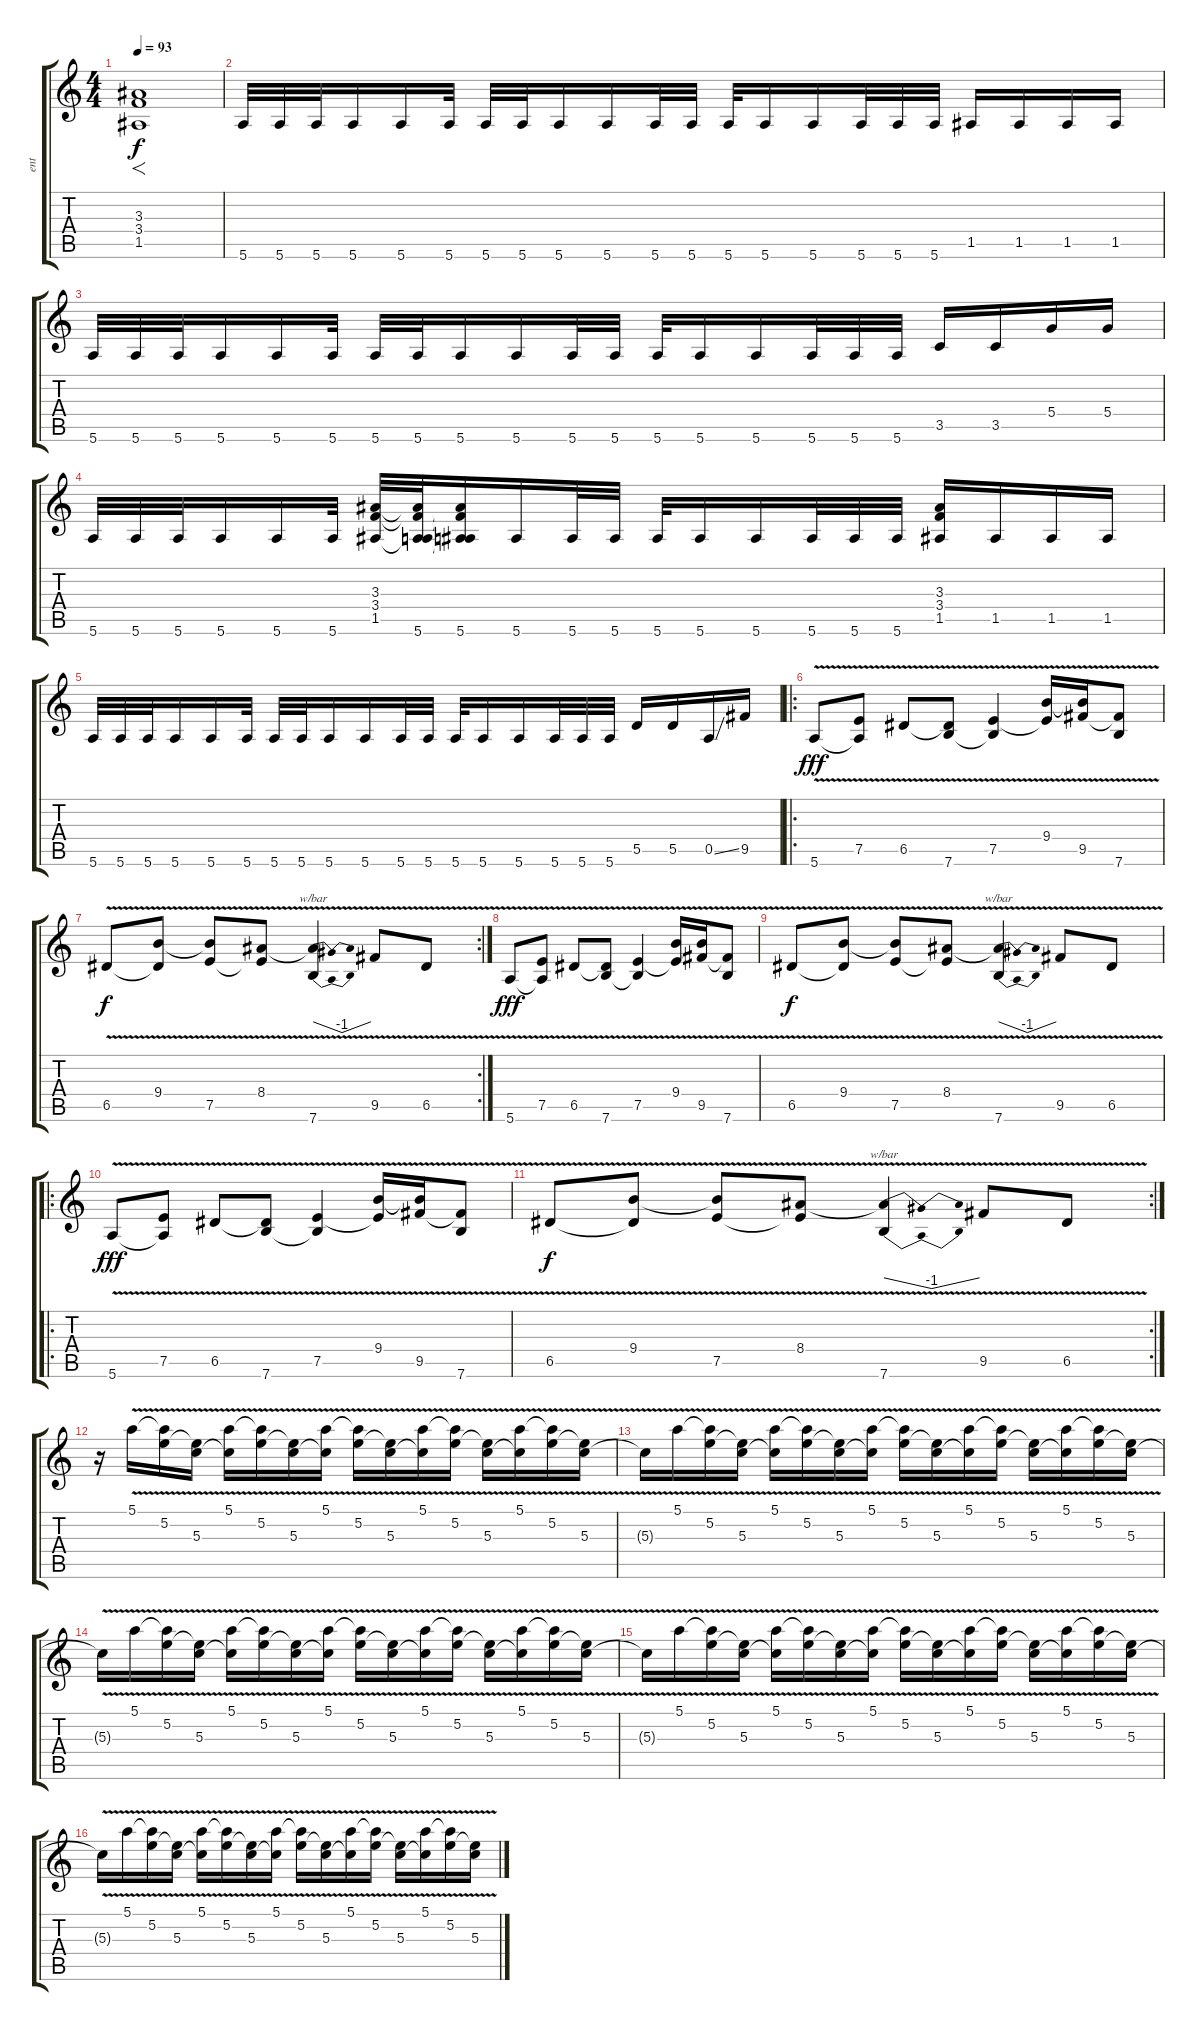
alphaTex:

\track ("ent" "ent") {instrument distortionguitar}
\staff {score tabs}
\tuning (E4 B3 G3 D3 A2 E2) {hide}
\ts (4 4)
\tempo 93
\clef g2
\ks c
(3.3 3.4 1.5).1{f dy f instrument distortionguitar} |
5.6.32 5.6.32 5.6.32 5.6.16 5.6.16 5.6.32 5.6.32 5.6.32 5.6.16 5.6.16 5.6.32 5.6.32 5.6.32 5.6.16 5.6.16 5.6.32 5.6.32 5.6.32 1.5.16 1.5.16 1.5.16 1.5.16 |
5.6.32 5.6.32 5.6.32 5.6.16 5.6.16 5.6.32 5.6.32 5.6.32 5.6.16 5.6.16 5.6.32 5.6.32 5.6.32 5.6.16 5.6.16 5.6.32 5.6.32 5.6.32 3.5.16 3.5.16 5.4.16 5.4.16 |
5.6.32 5.6.32 5.6.32 5.6.16 5.6.16 5.6.32 (3.3 3.4 1.5).32 (3.3{t} 3.4{t} 1.5{t} 5.6).32 (3.3{t} 3.4{t} 1.5{t} 5.6).16 5.6.16 5.6.32 5.6.32 5.6.32 5.6.16 5.6.16 5.6.32 5.6.32 5.6.32 (3.3 3.4 1.5).16 1.5.16 1.5.16 1.5.16 |
5.6.32 5.6.32 5.6.32 5.6.16 5.6.16 5.6.32 5.6.32 5.6.32 5.6.16 5.6.16 5.6.32 5.6.32 5.6.32 5.6.16 5.6.16 5.6.32 5.6.32 5.6.32 5.5.16 5.5.16 0.5{ss}.16 9.5.16 |
\ro
5.6{v}.8{dy fff volume 14} (7.5{v} 5.6{t}).8 6.5{v}.8 (6.5{t} 7.6{v}).8 (7.5{v} 7.6{t}).4 (9.4{v} 7.5{t}).16 (9.4{t} 9.5{v}).16 (9.5{t} 7.6{v}).8 |
\rc 2
6.5{v}.8{dy f} (9.4{v} 6.5{t}).8 (9.4{t} 7.5{v}).8 (8.4{v} 7.5{t}).8 (8.4{t} 7.6{v}).4{tbe (dip default 0 0 30 -4 60 0)} 9.5{v}.8 6.5{v}.8 |
5.6{v}.8{dy fff volume 8} (7.5{v} 5.6{t}).8 6.5{v}.8 (6.5{t} 7.6{v}).8 (7.5{v} 7.6{t}).4 (9.4{v} 7.5{t}).16 (9.4{t} 9.5{v}).16 (9.5{t} 7.6{v}).8 |
6.5{v}.8{dy f} (9.4{v} 6.5{t}).8 (9.4{t} 7.5{v}).8 (8.4{v} 7.5{t}).8{volume 14} (8.4{t} 7.6{v}).4{tbe (dip default 0 0 30 -4 60 0)} 9.5{v}.8 6.5{v}.8 |
\ro
5.6{v}.8{dy fff} (7.5{v} 5.6{t}).8 6.5{v}.8 (6.5{t} 7.6{v}).8 (7.5{v} 7.6{t}).4 (9.4{v} 7.5{t}).16 (9.4{t} 9.5{v}).16 (9.5{t} 7.6{v}).8 |
\rc 2
6.5{v}.8{dy f} (9.4{v} 6.5{t}).8 (9.4{t} 7.5{v}).8 (8.4{v} 7.5{t}).8 (8.4{t} 7.6{v}).4{tbe (dip default 0 0 30 -4 60 0)} 9.5{v}.8 6.5{v}.8 |
r.16{volume 9} 5.1{v}.16 (5.1{t} 5.2{v}).16 (5.2{t} 5.3{v}).16 (5.1{v} 5.3{t}).16 (5.1{t} 5.2{v}).16 (5.2{t} 5.3{v}).16 (5.1{v} 5.3{t}).16 (5.1{t} 5.2{v}).16 (5.2{t} 5.3{v}).16 (5.1{v} 5.3{t}).16 (5.1{t} 5.2{v}).16 (5.2{t} 5.3{v}).16 (5.1{v} 5.3{t}).16 (5.1{t} 5.2{v}).16 (5.2{t} 5.3{v}).16 |
5.3{t}.16 5.1{v}.16 (5.1{t} 5.2{v}).16 (5.2{t} 5.3{v}).16 (5.1{v} 5.3{t}).16 (5.1{t} 5.2{v}).16 (5.2{t} 5.3{v}).16 (5.1{v} 5.3{t}).16 (5.1{t} 5.2{v}).16 (5.2{t} 5.3{v}).16 (5.1{v} 5.3{t}).16 (5.1{t} 5.2{v}).16 (5.2{t} 5.3{v}).16 (5.1{v} 5.3{t}).16 (5.1{t} 5.2{v}).16 (5.2{t} 5.3{v}).16 |
5.3{t}.16 5.1{v}.16 (5.1{t} 5.2{v}).16 (5.2{t} 5.3{v}).16 (5.1{v} 5.3{t}).16 (5.1{t} 5.2{v}).16 (5.2{t} 5.3{v}).16 (5.1{v} 5.3{t}).16 (5.1{t} 5.2{v}).16 (5.2{t} 5.3{v}).16 (5.1{v} 5.3{t}).16 (5.1{t} 5.2{v}).16 (5.2{t} 5.3{v}).16 (5.1{v} 5.3{t}).16 (5.1{t} 5.2{v}).16 (5.2{t} 5.3{v}).16 |
5.3{t}.16{volume 12} 5.1{v}.16 (5.1{t} 5.2{v}).16 (5.2{t} 5.3{v}).16 (5.1{v} 5.3{t}).16 (5.1{t} 5.2{v}).16 (5.2{t} 5.3{v}).16 (5.1{v} 5.3{t}).16 (5.1{t} 5.2{v}).16 (5.2{t} 5.3{v}).16 (5.1{v} 5.3{t}).16 (5.1{t} 5.2{v}).16 (5.2{t} 5.3{v}).16 (5.1{v} 5.3{t}).16 (5.1{t} 5.2{v}).16 (5.2{t} 5.3{v}).16 |
5.3{t}.16 5.1{v}.16 (5.1{t} 5.2{v}).16 (5.2{t} 5.3{v}).16 (5.1{v} 5.3{t}).16 (5.1{t} 5.2{v}).16 (5.2{t} 5.3{v}).16 (5.1{v} 5.3{t}).16 (5.1{t} 5.2{v}).16 (5.2{t} 5.3{v}).16 (5.1{v} 5.3{t}).16 (5.1{t} 5.2{v}).16 (5.2{t} 5.3{v}).16 (5.1{v} 5.3{t}).16 (5.1{t} 5.2{v}).16 (5.2{t} 5.3{v}).16
